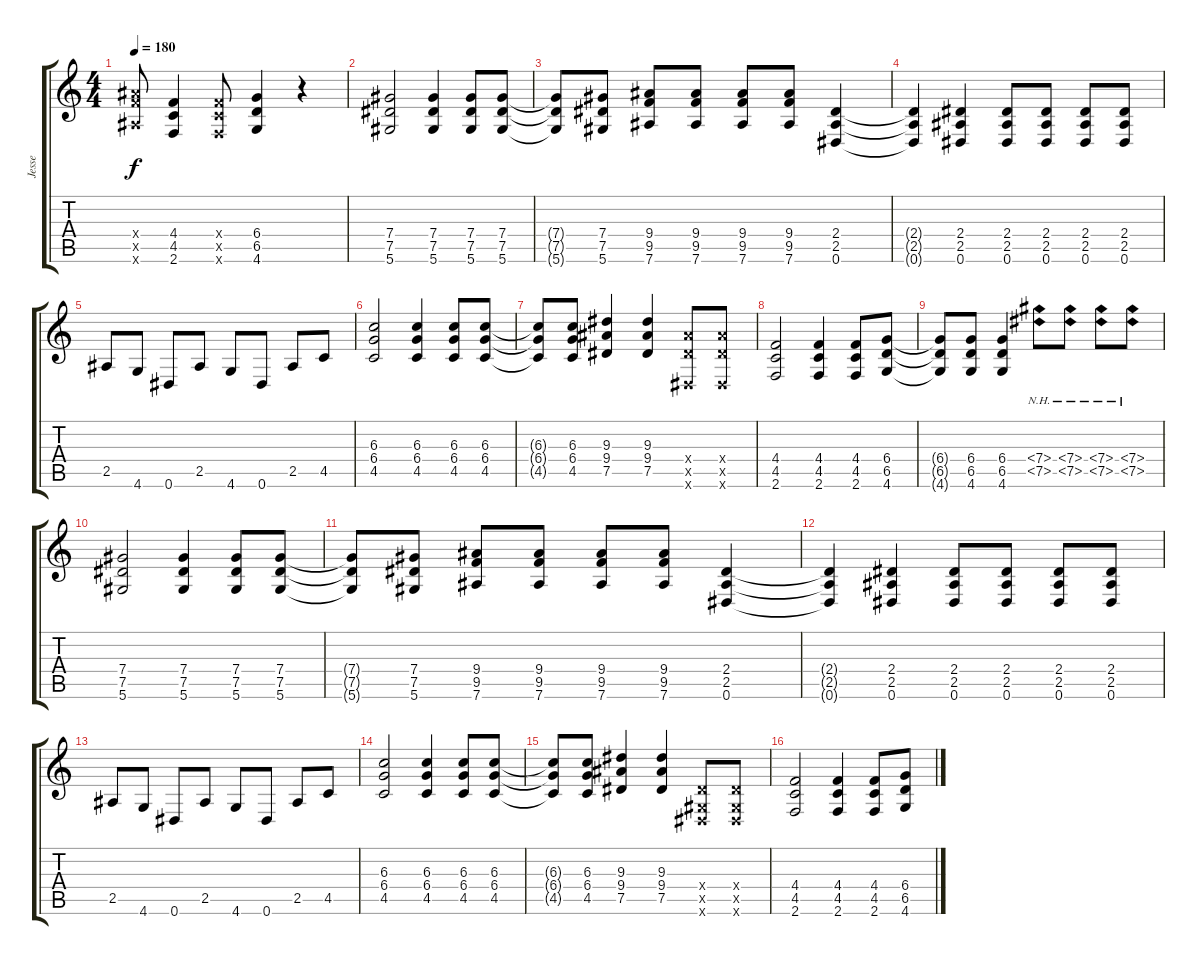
\track ("Jesse" "Jesse") {instrument distortionguitar}
\staff {score tabs}
\tuning (Eb4 Bb3 Gb3 Db3 Ab2 Eb2) {hide}
\ts (4 4)
\tempo 180
\clef g2
\ks c
(9.4{x} 9.5{x} 7.6{x}).8{dy f} (4.4 4.5 2.6).4 (4.4{x} 4.5{x} 2.6{x}).8 (6.4 6.5 4.6).4 r.4 |
(7.4 7.5 5.6).2 (7.4 7.5 5.6).4 (7.4 7.5 5.6).8 (7.4 7.5 5.6).8 |
(7.4{t} 7.5{t} 5.6{t}).8 (7.4 7.5 5.6).8 (9.4 9.5 7.6).8 (9.4 9.5 7.6).8 (9.4 9.5 7.6).8 (9.4 9.5 7.6).8 (2.4 2.5 0.6).4 |
(2.4{t} 2.5{t} 0.6{t}).4 (2.4 2.5 0.6).4 (2.4 2.5 0.6).8 (2.4 2.5 0.6).8 (2.4 2.5 0.6).8 (2.4 2.5 0.6).8 |
2.5.8 4.6.8 0.6.8 2.5.8 4.6.8 0.6.8 2.5.8 4.5.8 |
(6.3 6.4 4.5).2 (6.3 6.4 4.5).4 (6.3 6.4 4.5).8 (6.3 6.4 4.5).8 |
(6.3{t} 6.4{t} 4.5{t}).8 (6.3 6.4 4.5).8 (9.3 9.4 7.5).4 (9.3 9.4 7.5).4 (9.4{x} 7.5{x} 0.6{x}).8 (9.4{x} 7.5{x} 0.6{x}).8 |
(4.4 4.5 2.6).2 (4.4 4.5 2.6).4 (4.4 4.5 2.6).8 (6.4 6.5 4.6).8 |
(6.4{t} 6.5{t} 4.6{t}).8 (6.4 6.5 4.6).8 (6.4 6.5 4.6).4 (7.4{nh} 7.5{nh}).8 (7.4{nh} 7.5{nh}).8 (7.4{nh} 7.5{nh}).8 (7.4{nh} 7.5{nh}).8 |
(7.4 7.5 5.6).2 (7.4 7.5 5.6).4 (7.4 7.5 5.6).8 (7.4 7.5 5.6).8 |
(7.4{t} 7.5{t} 5.6{t}).8 (7.4 7.5 5.6).8 (9.4 9.5 7.6).8 (9.4 9.5 7.6).8 (9.4 9.5 7.6).8 (9.4 9.5 7.6).8 (2.4 2.5 0.6).4 |
(2.4{t} 2.5{t} 0.6{t}).4 (2.4 2.5 0.6).4 (2.4 2.5 0.6).8 (2.4 2.5 0.6).8 (2.4 2.5 0.6).8 (2.4 2.5 0.6).8 |
2.5.8 4.6.8 0.6.8 2.5.8 4.6.8 0.6.8 2.5.8 4.5.8 |
(6.3 6.4 4.5).2 (6.3 6.4 4.5).4 (6.3 6.4 4.5).8 (6.3 6.4 4.5).8 |
(6.3{t} 6.4{t} 4.5{t}).8 (6.3 6.4 4.5).8 (9.3 9.4 7.5).4 (9.3 9.4 7.5).4 (2.4{x} 0.5{x} 0.6{x}).8 (2.4{x} 0.5{x} 0.6{x}).8 |
(4.4 4.5 2.6).2 (4.4 4.5 2.6).4 (4.4 4.5 2.6).8 (6.4 6.5 4.6).8
